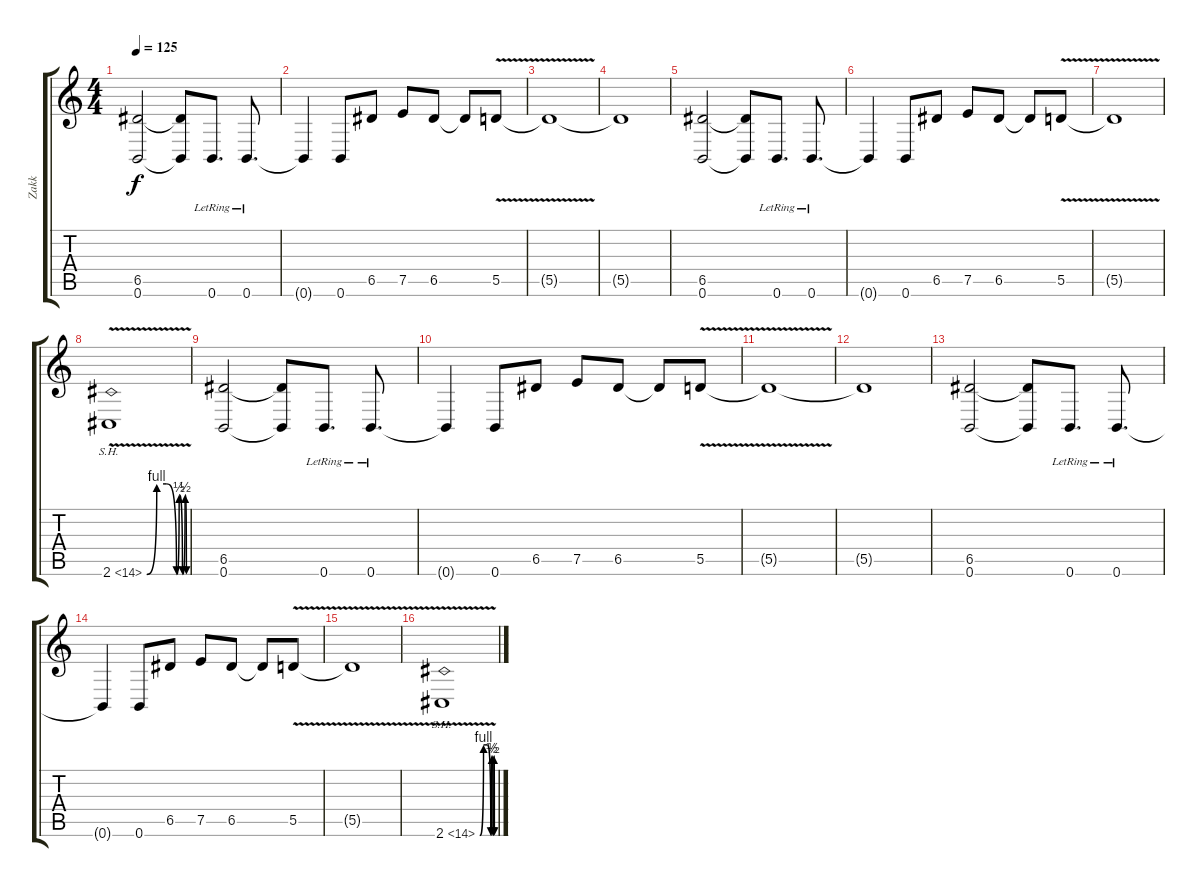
\track ("Zakk" "Zakk") {instrument distortionguitar}
\staff {score tabs}
\tuning (E4 B3 G3 D3 A2 B1) {hide}
\ts (4 4)
\tempo 125
\clef g2
\ks c
(6.5 0.6).2{dy f instrument distortionguitar} (6.5{t} 0.6{t}).8 0.6{lr}.8{d} 0.6{lr}.8{d} |
0.6{t}.4 0.6.8 6.5.8 7.5.8 6.5.8 6.5{t}.8 5.5{v}.8 |
5.5{t}.1 |
5.5{t}.1 |
(6.5 0.6).2 (6.5{t} 0.6{t}).8 0.6{lr}.8{d} 0.6{lr}.8{d} |
0.6{t}.4 0.6.8 6.5.8 7.5.8 6.5.8 6.5{t}.8 5.5{v}.8 |
5.5{t}.1 |
2.6{be (custom 0 0 15 4 30 4 45 0 49 2 54 0 58 2 60 0) sh 12 v}.1 |
(6.5 0.6).2 (6.5{t} 0.6{t}).8 0.6{lr}.8{d} 0.6{lr}.8{d} |
0.6{t}.4 0.6.8 6.5.8 7.5.8 6.5.8 6.5{t}.8 5.5{v}.8 |
5.5{t}.1 |
5.5{t}.1 |
(6.5 0.6).2 (6.5{t} 0.6{t}).8 0.6{lr}.8{d} 0.6{lr}.8{d} |
0.6{t}.4 0.6.8 6.5.8 7.5.8 6.5.8 6.5{t}.8 5.5{v}.8 |
5.5{t}.1 |
2.6{be (custom 0 0 15 4 30 4 45 0 49 2 54 0 58 2 60 0) sh 12 v}.1
